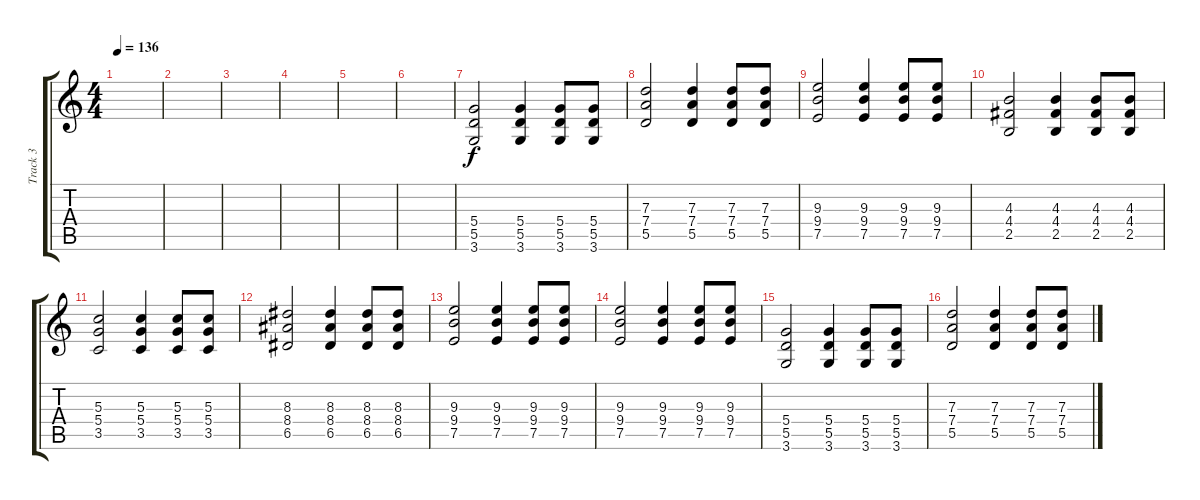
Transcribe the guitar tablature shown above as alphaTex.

\track ("Track 3" "Track 3") {instrument distortionguitar}
\staff {score tabs}
\tuning (E4 B3 G3 D3 A2 E2) {hide}
\ts (4 4)
\tempo 136
\clef g2
\ks c
|
|
|
|
|
|
(5.4 5.5 3.6).2{instrument distortionguitar} (5.4 5.5 3.6).4 (5.4 5.5 3.6).8 (5.4 5.5 3.6).8 |
(7.3 7.4 5.5).2 (7.3 7.4 5.5).4 (7.3 7.4 5.5).8 (7.3 7.4 5.5).8 |
(9.3 9.4 7.5).2 (9.3 9.4 7.5).4 (9.3 9.4 7.5).8 (9.3 9.4 7.5).8 |
(4.3 4.4 2.5).2 (4.3 4.4 2.5).4 (4.3 4.4 2.5).8 (4.3 4.4 2.5).8 |
(5.3 5.4 3.5).2 (5.3 5.4 3.5).4 (5.3 5.4 3.5).8 (5.3 5.4 3.5).8 |
(8.3 8.4 6.5).2 (8.3 8.4 6.5).4 (8.3 8.4 6.5).8 (8.3 8.4 6.5).8 |
(9.3 9.4 7.5).2 (9.3 9.4 7.5).4 (9.3 9.4 7.5).8 (9.3 9.4 7.5).8 |
(9.3 9.4 7.5).2 (9.3 9.4 7.5).4 (9.3 9.4 7.5).8 (9.3 9.4 7.5).8 |
(5.4 5.5 3.6).2{instrument distortionguitar} (5.4 5.5 3.6).4 (5.4 5.5 3.6).8 (5.4 5.5 3.6).8 |
(7.3 7.4 5.5).2 (7.3 7.4 5.5).4 (7.3 7.4 5.5).8 (7.3 7.4 5.5).8
